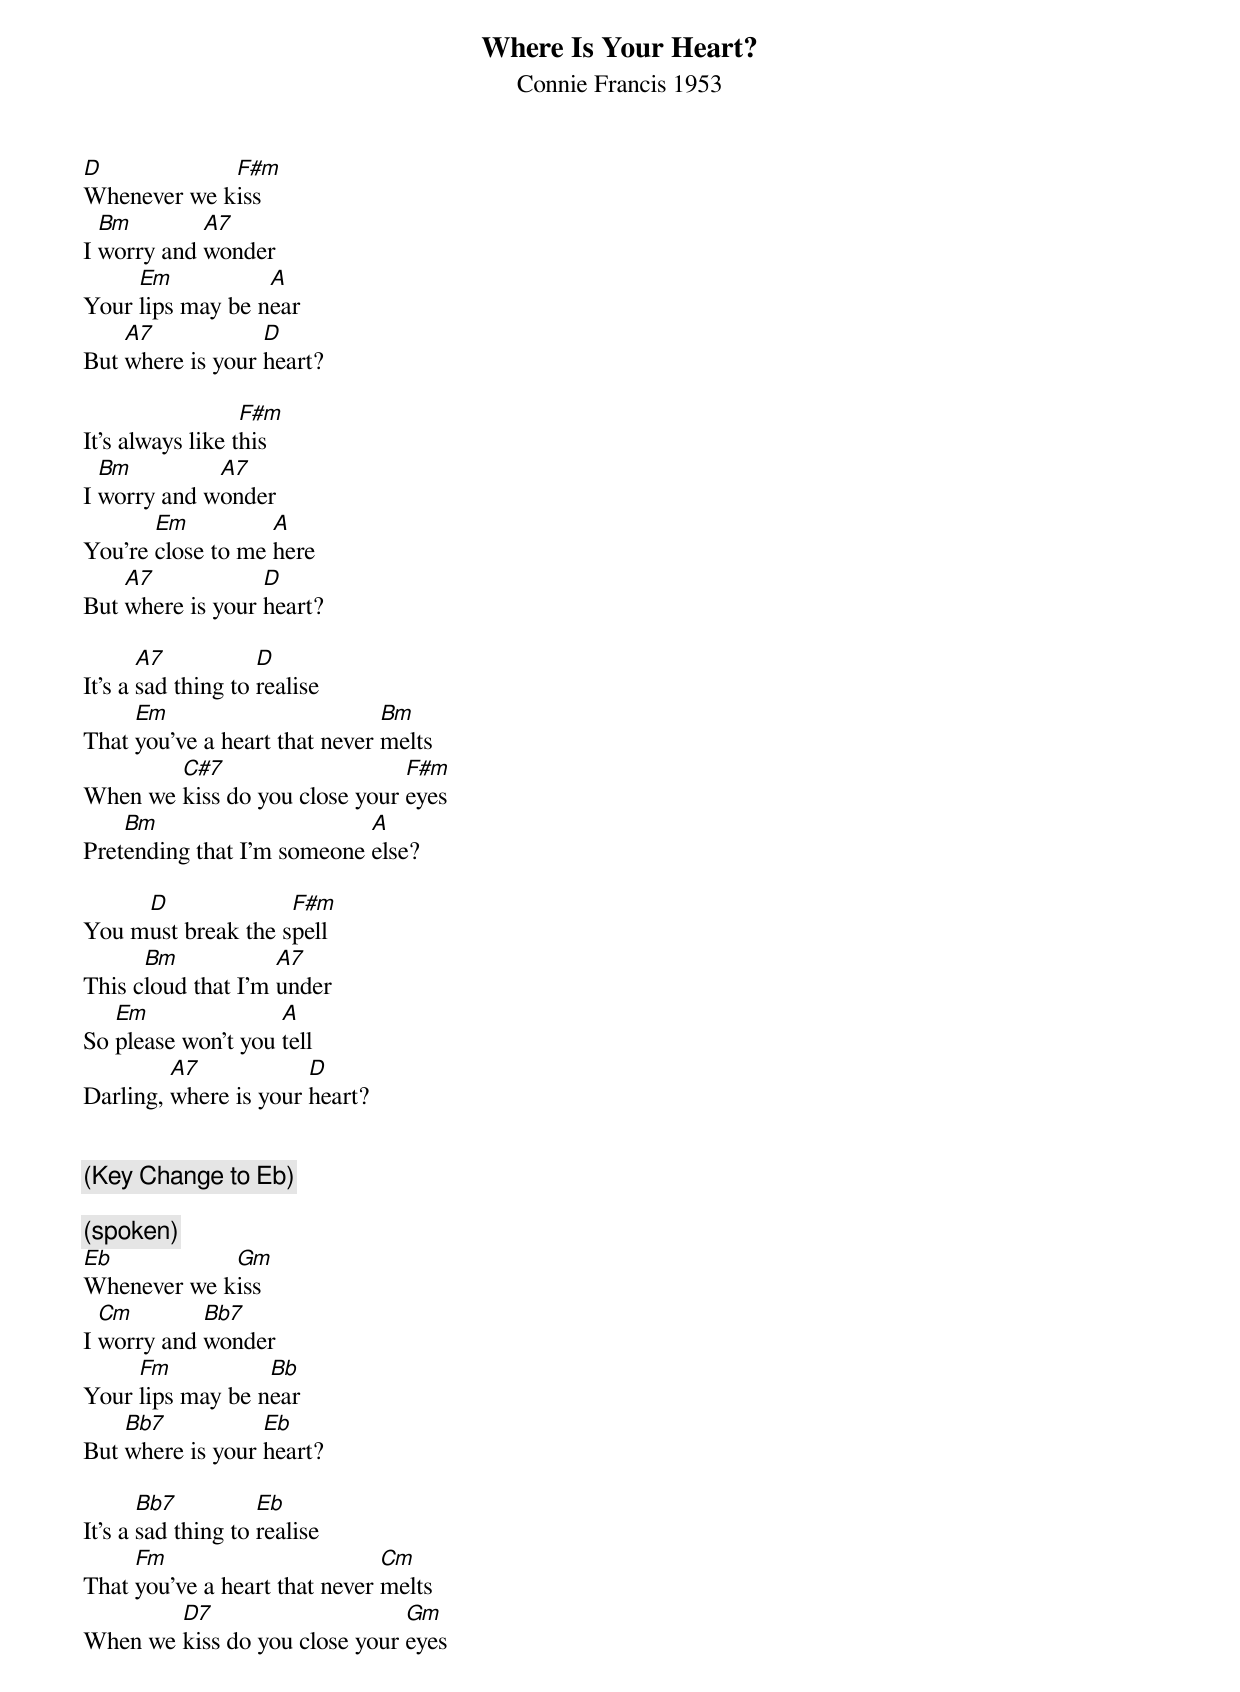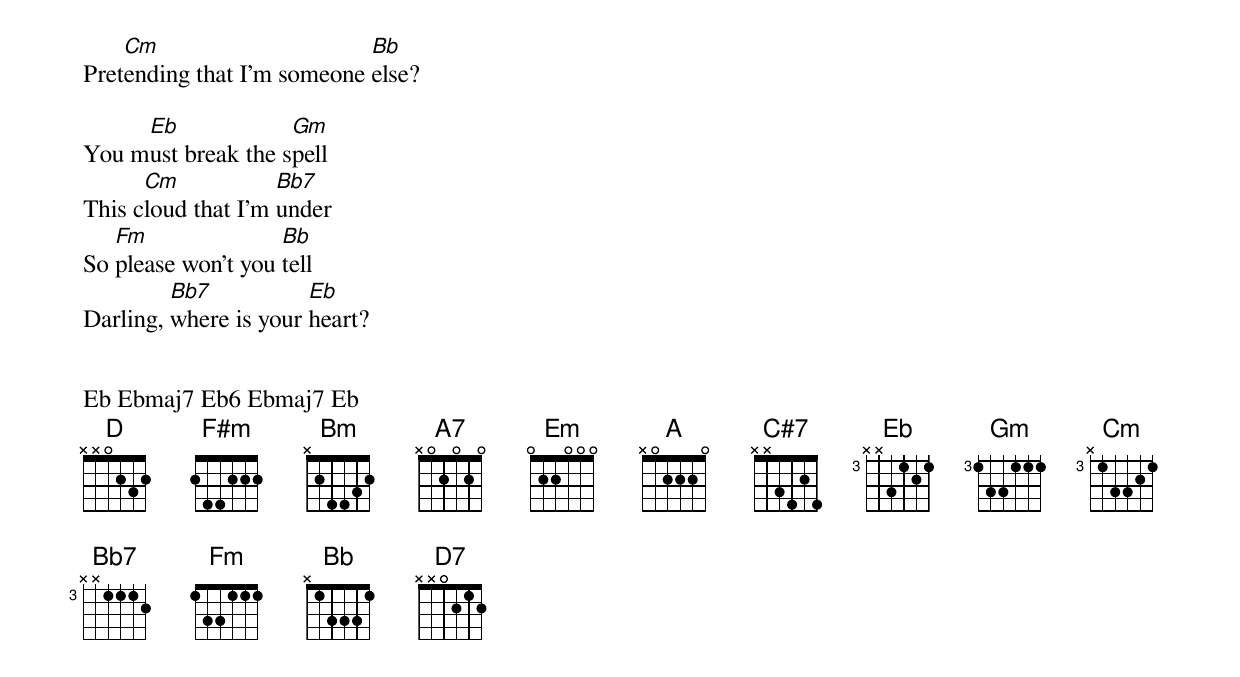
{title: Where Is Your Heart? }
{subtitle: Connie Francis 1953}

[D]Whenever we k[F#m]iss
I [Bm]worry and [A7]wonder
Your [Em]lips may be n[A]ear
But [A7]where is your [D]heart?

It's always like t[F#m]his
I [Bm]worry and w[A7]onder
You're [Em]close to me [A]here
But [A7]where is your [D]heart?

It's a [A7]sad thing to [D]realise
That [Em]you've a heart that never [Bm]melts
When we [C#7]kiss do you close your [F#m]eyes
Pret[Bm]ending that I'm someone [A]else?

You m[D]ust break the s[F#m]pell
This c[Bm]loud that I'm [A7]under
So [Em]please won't you [A]tell
Darling, [A7]where is your [D]heart?


{c:(Key Change to Eb)}

{c:(spoken)}
[Eb]Whenever we k[Gm]iss
I [Cm]worry and [Bb7]wonder
Your [Fm]lips may be n[Bb]ear
But [Bb7]where is your [Eb]heart?

It's a [Bb7]sad thing to [Eb]realise
That [Fm]you've a heart that never [Cm]melts
When we [D7]kiss do you close your [Gm]eyes
Pret[Cm]ending that I'm someone [Bb]else?

You m[Eb]ust break the s[Gm]pell
This c[Cm]loud that I'm [Bb7]under
So [Fm]please won't you [Bb]tell
Darling, [Bb7]where is your [Eb]heart?


Eb Ebmaj7 Eb6 Ebmaj7 Eb
